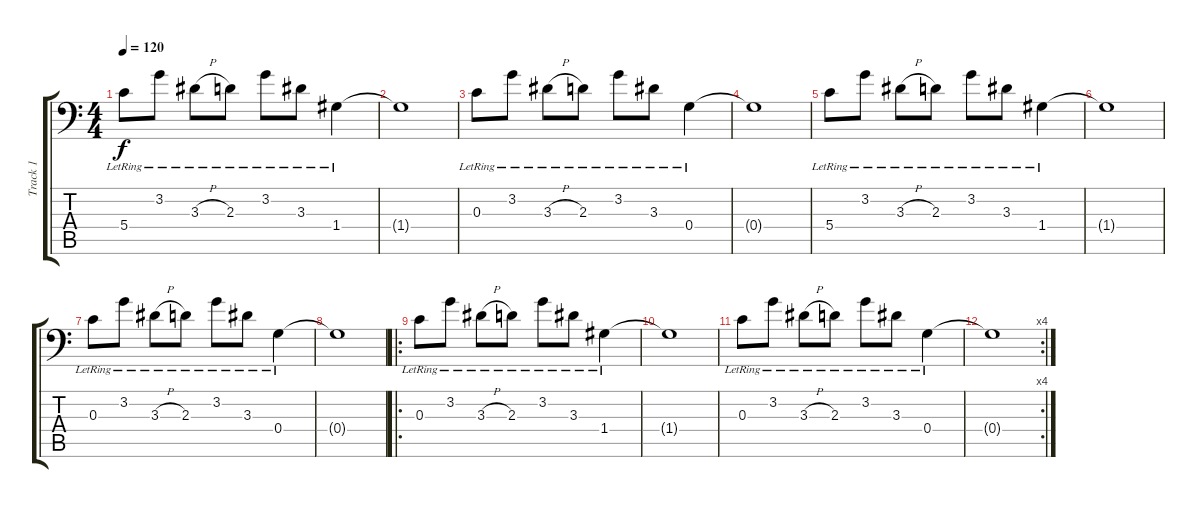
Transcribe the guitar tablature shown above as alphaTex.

\track ("Track 1" "Track 1") {instrument acousticguitarsteel}
\staff {score tabs}
\tuning (A3 E3 C3 G2 D2 A1) {hide}
\ts (4 4)
\tempo 120
\clef f4
\ks c
5.4{lr}.8{dy f instrument acousticguitarsteel} 3.2{lr}.8 3.3{h lr}.8 2.3{lr}.8 3.2{lr}.8 3.3{lr}.8 1.4{lr}.4 |
1.4{t}.1 |
0.3{lr}.8 3.2{lr}.8 3.3{h lr}.8 2.3{lr}.8 3.2{lr}.8 3.3{lr}.8 0.4{lr}.4 |
0.4{t}.1 |
5.4{lr}.8{instrument acousticguitarsteel} 3.2{lr}.8 3.3{h lr}.8 2.3{lr}.8 3.2{lr}.8 3.3{lr}.8 1.4{lr}.4 |
1.4{t}.1 |
0.3{lr}.8 3.2{lr}.8 3.3{h lr}.8 2.3{lr}.8 3.2{lr}.8 3.3{lr}.8 0.4{lr}.4 |
0.4{t}.1 |
\ro
0.3{lr}.8 3.2{lr}.8 3.3{h lr}.8 2.3{lr}.8 3.2{lr}.8 3.3{lr}.8 1.4{lr}.4 |
1.4{t}.1 |
0.3{lr}.8 3.2{lr}.8 3.3{h lr}.8 2.3{lr}.8 3.2{lr}.8 3.3{lr}.8 0.4{lr}.4 |
\rc 4
0.4{t}.1
